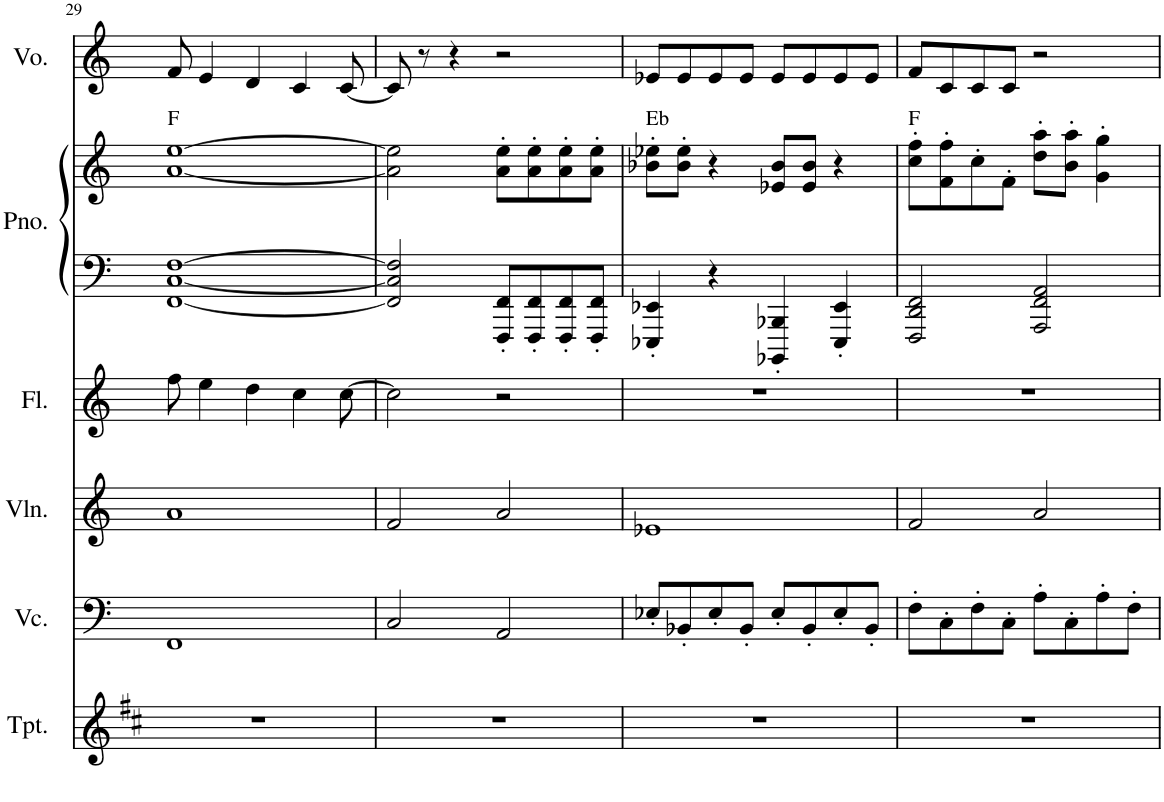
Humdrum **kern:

**kern	**kern	**kern	**kern	**kern	**kern	**kern
*part6	*part5	*part4	*part3	*part2	*part2	*part1
*staff7	*staff6	*staff5	*staff4	*staff3	*staff2	*staff1
*I"Trumpet	*I"Violoncello	*I"Violin	*I"Flute	*I"Piano	*	*I"Voice
*I'Tpt.	*I'Vc.	*I'Vln.	*I'Fl.	*I'Pno.	*	*I'Vo.
!!LO:PB:g=z
*clefG2	*clefF4	*clefG2	*clefG2	*clefF4	*clefG2	*clefG2
*Trd1c2	*	*	*	*	*	*
*k[f#c#]	*k[]	*k[]	*k[]	*k[]	*k[]	*k[]
*M4/4	*M4/4	*M4/4	*M4/4	*M4/4	*M4/4	*M4/4
=29	=29	=29	=29	=29	=29	=29
!	!	!	!	!	!LO:TX:a:t=F	!
1r	1FF	1a	8ff\	[1FF [1C [1F	[1a [1ee	8f/
.	.	.	4ee\	.	.	4e/
.	.	.	4dd\	.	.	4d/
.	.	.	4cc\	.	.	4c/
.	.	.	[8cc\	.	.	[8c/
=30	=30	=30	=30	=30	=30	=30
1r	2C/	2f/	2cc\]	2FF/] 2C/] 2F/]	2a\] 2ee\]	8c/]
.	.	.	.	.	.	8r
.	.	.	.	.	.	4r
.	2AA/	2a/	2r	8FFF/' 8FF/'L	8a\' 8ee\'L	2r
.	.	.	.	8FFF/' 8FF/'	8a\' 8ee\'	.
.	.	.	.	8FFF/' 8FF/'	8a\' 8ee\'	.
.	.	.	.	8FFF/' 8FF/'J	8a\' 8ee\'J	.
=31	=31	=31	=31	=31	=31	=31
!	!	!	!	!	!LO:TX:a:t=Eb	!
1r	8E-X'/L	1e-X	1r	4EEE-X/' 4EE-X/'	8b-X\' 8ee-X\'L	8e-X/L
.	8BB-X'/	.	.	.	8b-\' 8ee-\'J	8e-/
.	8E-'/	.	.	4r	4r	8e-/
.	8BB-'/J	.	.	.	.	8e-/J
.	8E-'/L	.	.	4BBBB-X/' 4BBB-X/'	8e-X/ 8b-/L	8e-/L
.	8BB-'/	.	.	.	8e-/ 8b-/J	8e-/
.	8E-'/	.	.	4EEE-/' 4EE-/'	4r	8e-/
.	8BB-'/J	.	.	.	.	8e-/J
=32	=32	=32	=32	=32	=32	=32
!	!	!	!	!	!LO:TX:a:t=F	!
1r	8F'\L	2f/	1r	2FFF/ 2DD/ 2FF/	8cc\' 8ff\'L	8f/L
.	8C'\	.	.	.	8f\' 8ff\'	8c/
.	8F'\	.	.	.	8cc'\	8c/
.	8C'\J	.	.	.	8f'\J	8c/J
.	8A'\L	2a/	.	2AAA/ 2FF/ 2AA/	8dd\' 8aa\'L	2r
.	8C'\	.	.	.	8b\' 8aa\'J	.
.	8A'\	.	.	.	4g\' 4gg\'	.
.	8F'\J	.	.	.	.	.
=	=	=	=	=	=	=
*-	*-	*-	*-	*-	*-	*-
